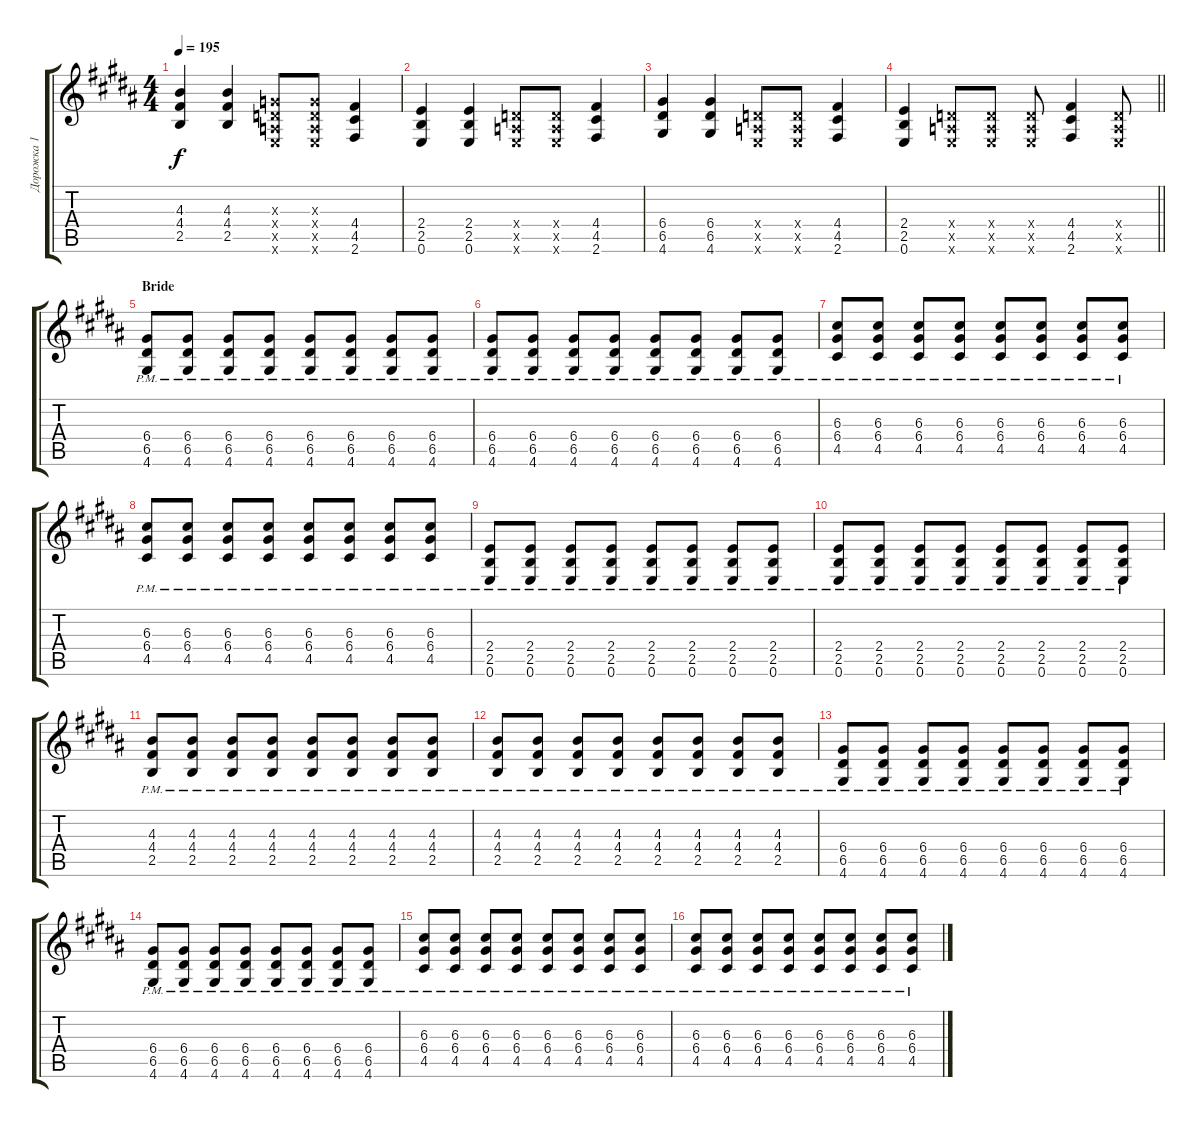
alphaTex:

\track ("Дорожка 1" "Дорожка 1") {instrument distortionguitar}
\staff {score tabs}
\tuning (E4 B3 G3 D3 A2 E2) {hide}
\ts (4 4)
\tempo 195
\clef g2
\ks b
(4.3 4.4 2.5).4{dy f} (4.3 4.4 2.5).4 (0.3{x} 0.4{x} 0.5{x} 0.6{x}).8 (0.3{x} 0.4{x} 0.5{x} 0.6{x}).8 (4.4 4.5 2.6).4 |
(2.4 2.5 0.6).4 (2.4 2.5 0.6).4 (0.4{x} 0.5{x} 0.6{x}).8 (0.4{x} 0.5{x} 0.6{x}).8 (4.4 4.5 2.6).4 |
(6.4 6.5 4.6).4 (6.4 6.5 4.6).4 (0.4{x} 0.5{x} 0.6{x}).8 (0.4{x} 0.5{x} 0.6{x}).8 (4.4 4.5 2.6).4 |
\barLineRight lightlight
(2.4 2.5 0.6).4 (0.4{x} 0.5{x} 0.6{x}).8 (0.4{x} 0.5{x} 0.6{x}).8 (0.4{x} 0.5{x} 0.6{x}).8 (4.4 4.5 2.6).4 (0.4{x} 0.5{x} 0.6{x}).8 |
\section ("" "Bride")
(6.4{pm} 6.5{pm} 4.6{pm}).8 (6.4{pm} 6.5{pm} 4.6{pm}).8 (6.4{pm} 6.5{pm} 4.6{pm}).8 (6.4{pm} 6.5{pm} 4.6{pm}).8 (6.4{pm} 6.5{pm} 4.6{pm}).8 (6.4{pm} 6.5{pm} 4.6{pm}).8 (6.4{pm} 6.5{pm} 4.6{pm}).8 (6.4{pm} 6.5{pm} 4.6{pm}).8 |
(6.4{pm} 6.5{pm} 4.6{pm}).8 (6.4{pm} 6.5{pm} 4.6{pm}).8 (6.4{pm} 6.5{pm} 4.6{pm}).8 (6.4{pm} 6.5{pm} 4.6{pm}).8 (6.4{pm} 6.5{pm} 4.6{pm}).8 (6.4{pm} 6.5{pm} 4.6{pm}).8 (6.4{pm} 6.5{pm} 4.6{pm}).8 (6.4{pm} 6.5{pm} 4.6{pm}).8 |
(6.3{pm} 6.4{pm} 4.5{pm}).8 (6.3{pm} 6.4{pm} 4.5{pm}).8 (6.3{pm} 6.4{pm} 4.5{pm}).8 (6.3{pm} 6.4{pm} 4.5{pm}).8 (6.3{pm} 6.4{pm} 4.5{pm}).8 (6.3{pm} 6.4{pm} 4.5{pm}).8 (6.3{pm} 6.4{pm} 4.5{pm}).8 (6.3{pm} 6.4{pm} 4.5{pm}).8 |
(6.3{pm} 6.4{pm} 4.5{pm}).8 (6.3{pm} 6.4{pm} 4.5{pm}).8 (6.3{pm} 6.4{pm} 4.5{pm}).8 (6.3{pm} 6.4{pm} 4.5{pm}).8 (6.3{pm} 6.4{pm} 4.5{pm}).8 (6.3{pm} 6.4{pm} 4.5{pm}).8 (6.3{pm} 6.4{pm} 4.5{pm}).8 (6.3{pm} 6.4{pm} 4.5{pm}).8 |
(2.4{pm} 2.5{pm} 0.6{pm}).8 (2.4{pm} 2.5{pm} 0.6{pm}).8 (2.4{pm} 2.5{pm} 0.6{pm}).8 (2.4{pm} 2.5{pm} 0.6{pm}).8 (2.4{pm} 2.5{pm} 0.6{pm}).8 (2.4{pm} 2.5{pm} 0.6{pm}).8 (2.4{pm} 2.5{pm} 0.6{pm}).8 (2.4{pm} 2.5{pm} 0.6{pm}).8 |
(2.4{pm} 2.5{pm} 0.6{pm}).8 (2.4{pm} 2.5{pm} 0.6{pm}).8 (2.4{pm} 2.5{pm} 0.6{pm}).8 (2.4{pm} 2.5{pm} 0.6{pm}).8 (2.4{pm} 2.5{pm} 0.6{pm}).8 (2.4{pm} 2.5{pm} 0.6{pm}).8 (2.4{pm} 2.5{pm} 0.6{pm}).8 (2.4{pm} 2.5{pm} 0.6{pm}).8 |
(4.3{pm} 4.4{pm} 2.5{pm}).8 (4.3{pm} 4.4{pm} 2.5{pm}).8 (4.3{pm} 4.4{pm} 2.5{pm}).8 (4.3{pm} 4.4{pm} 2.5{pm}).8 (4.3{pm} 4.4{pm} 2.5{pm}).8 (4.3{pm} 4.4{pm} 2.5{pm}).8 (4.3{pm} 4.4{pm} 2.5{pm}).8 (4.3{pm} 4.4{pm} 2.5{pm}).8 |
(4.3{pm} 4.4{pm} 2.5{pm}).8 (4.3{pm} 4.4{pm} 2.5{pm}).8 (4.3{pm} 4.4{pm} 2.5{pm}).8 (4.3{pm} 4.4{pm} 2.5{pm}).8 (4.3{pm} 4.4{pm} 2.5{pm}).8 (4.3{pm} 4.4{pm} 2.5{pm}).8 (4.3{pm} 4.4{pm} 2.5{pm}).8 (4.3{pm} 4.4{pm} 2.5{pm}).8 |
(6.4{pm} 6.5{pm} 4.6{pm}).8 (6.4{pm} 6.5{pm} 4.6{pm}).8 (6.4{pm} 6.5{pm} 4.6{pm}).8 (6.4{pm} 6.5{pm} 4.6{pm}).8 (6.4{pm} 6.5{pm} 4.6{pm}).8 (6.4{pm} 6.5{pm} 4.6{pm}).8 (6.4{pm} 6.5{pm} 4.6{pm}).8 (6.4{pm} 6.5{pm} 4.6{pm}).8 |
(6.4{pm} 6.5{pm} 4.6{pm}).8 (6.4{pm} 6.5{pm} 4.6{pm}).8 (6.4{pm} 6.5{pm} 4.6{pm}).8 (6.4{pm} 6.5{pm} 4.6{pm}).8 (6.4{pm} 6.5{pm} 4.6{pm}).8 (6.4{pm} 6.5{pm} 4.6{pm}).8 (6.4{pm} 6.5{pm} 4.6{pm}).8 (6.4{pm} 6.5{pm} 4.6{pm}).8 |
(6.3{pm} 6.4{pm} 4.5{pm}).8 (6.3{pm} 6.4{pm} 4.5{pm}).8 (6.3{pm} 6.4{pm} 4.5{pm}).8 (6.3{pm} 6.4{pm} 4.5{pm}).8 (6.3{pm} 6.4{pm} 4.5{pm}).8 (6.3{pm} 6.4{pm} 4.5{pm}).8 (6.3{pm} 6.4{pm} 4.5{pm}).8 (6.3{pm} 6.4{pm} 4.5{pm}).8 |
(6.3{pm} 6.4{pm} 4.5{pm}).8 (6.3{pm} 6.4{pm} 4.5{pm}).8 (6.3{pm} 6.4{pm} 4.5{pm}).8 (6.3{pm} 6.4{pm} 4.5{pm}).8 (6.3{pm} 6.4{pm} 4.5{pm}).8 (6.3{pm} 6.4{pm} 4.5{pm}).8 (6.3{pm} 6.4{pm} 4.5{pm}).8 (6.3{pm} 6.4{pm} 4.5{pm}).8
